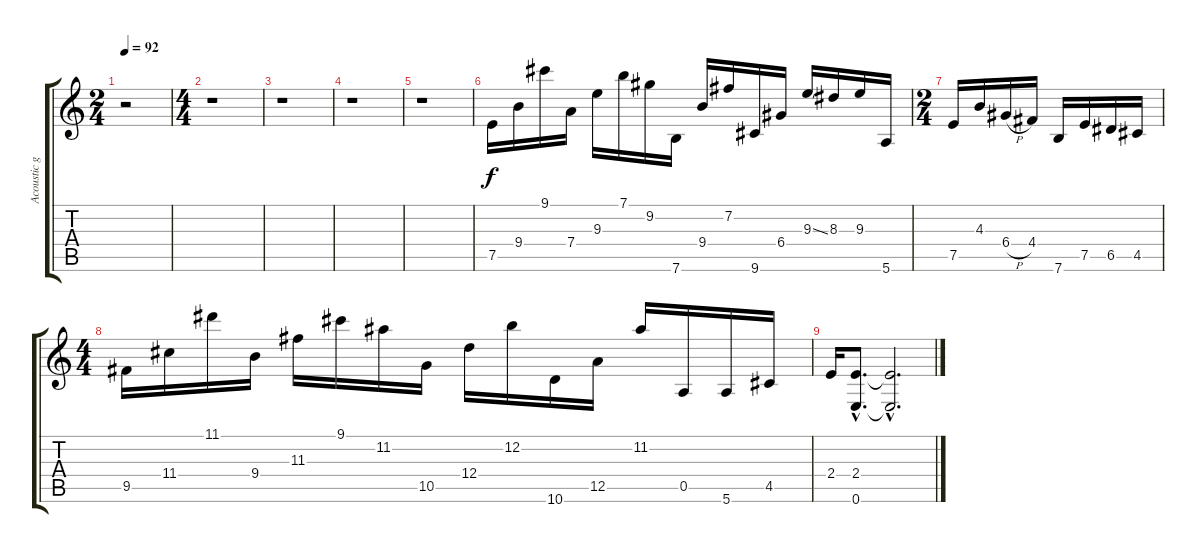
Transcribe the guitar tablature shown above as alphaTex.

\track ("Acoustic guitar" "Acoustic g") {instrument acousticguitarsteel}
\staff {score tabs}
\tuning (E4 B3 G3 D3 A2 E2) {hide}
\ts (2 4)
\tempo 92
\clef g2
\ks c
r.2{dy f} |
\ts (4 4)
r.1 |
r.1 |
r.1 |
r.1 |
7.5.16 9.4.16 9.1.16 7.4.16 9.3.16 7.1.16 9.2.16 7.6.16 9.4.16 7.2.16 9.6.16 6.4.16 9.3{ss}.16 8.3.16 9.3.16 5.6.16 |
\ts (2 4)
7.5.16 4.3.16 6.4{h}.16 4.4.16 7.6.16 7.5.16 6.5.16 4.5.16 |
\ts (4 4)
9.5.16 11.4.16 11.1.16 9.4.16 11.3.16 9.1.16 11.2.16 10.5.16 12.4.16 12.2.16 10.6.16 12.5.16 11.2.16 0.5.16 5.6.16 4.5.16 |
2.4.16 (2.4{hac} 0.6{hac}).8{d} (2.4{hac t} 0.6{hac t}).2{d}
